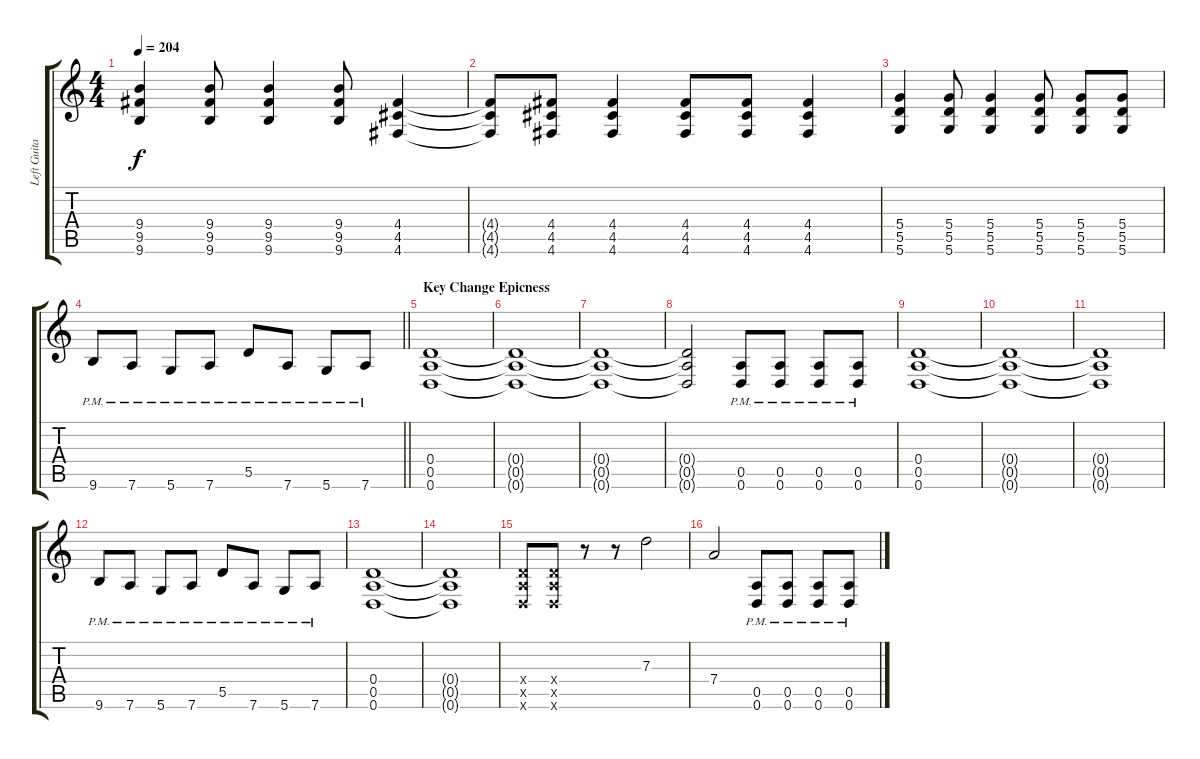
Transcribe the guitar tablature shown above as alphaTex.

\track ("Left Guitar (Rythym)" "Left Guita") {instrument overdrivenguitar}
\staff {score tabs}
\tuning (E4 B3 G3 D3 A2 D2) {hide}
\ts (4 4)
\tempo 204
\clef g2
\ks c
(9.4 9.5 9.6).4{dy f} (9.4 9.5 9.6).8 (9.4 9.5 9.6).4 (9.4 9.5 9.6).8 (4.4 4.5 4.6).4 |
(4.4{t} 4.5{t} 4.6{t}).8 (4.4 4.5 4.6).8 (4.4 4.5 4.6).4 (4.4 4.5 4.6).8 (4.4 4.5 4.6).8 (4.4 4.5 4.6).4 |
(5.4 5.5 5.6).4 (5.4 5.5 5.6).8 (5.4 5.5 5.6).4 (5.4 5.5 5.6).8 (5.4 5.5 5.6).8 (5.4 5.5 5.6).8 |
\barLineRight lightlight
9.6{pm}.8 7.6{pm}.8 5.6{pm}.8 7.6{pm}.8 5.5{pm}.8 7.6{pm}.8 5.6{pm}.8 7.6{pm}.8 |
\section ("" "Key Change Epicness")
(0.4 0.5 0.6).1 |
(0.4{t} 0.5{t} 0.6{t}).1 |
(0.4{t} 0.5{t} 0.6{t}).1 |
(0.4{t} 0.5{t} 0.6{t}).2 (0.5 0.6{pm}).8 (0.5 0.6{pm}).8 (0.5 0.6{pm}).8 (0.5 0.6{pm}).8 |
(0.4 0.5 0.6).1 |
(0.4{t} 0.5{t} 0.6{t}).1 |
(0.4{t} 0.5{t} 0.6{t}).1 |
9.6{pm}.8 7.6{pm}.8 5.6{pm}.8 7.6{pm}.8 5.5{pm}.8 7.6{pm}.8 5.6{pm}.8 7.6{pm}.8 |
(0.4 0.5 0.6).1 |
(0.4{t} 0.5{t} 0.6{t}).1 |
(0.4{x} 0.5{x} 0.6{x}).8 (0.4{x} 0.5{x} 0.6{x}).8 r.8 r.8 7.3.2 |
7.4.2 (0.5 0.6{pm}).8 (0.5 0.6{pm}).8 (0.5 0.6{pm}).8 (0.5 0.6{pm}).8
